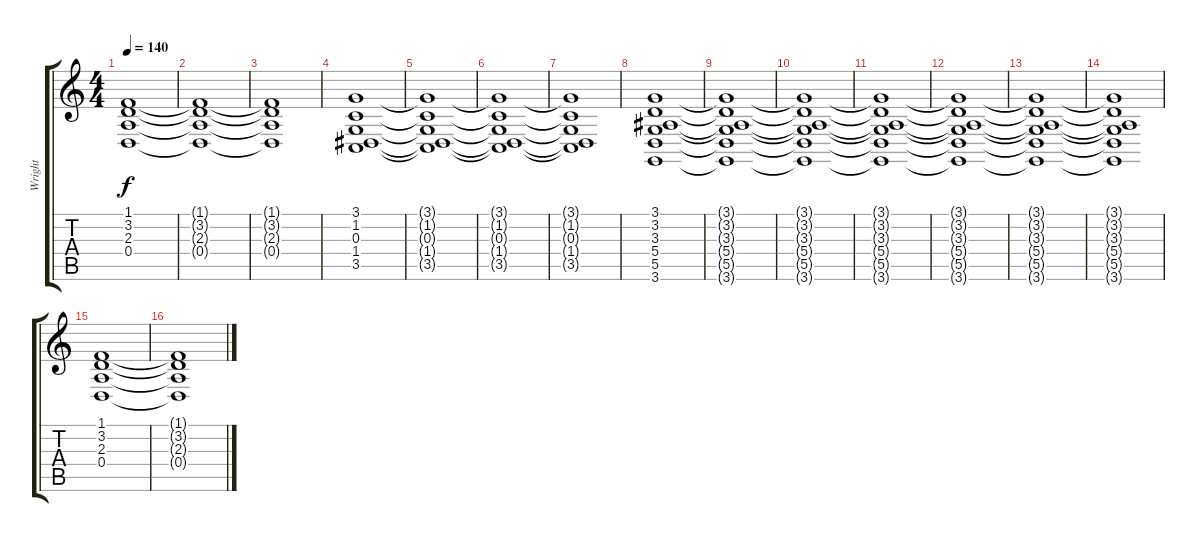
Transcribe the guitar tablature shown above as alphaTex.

\track ("Wright" "Wright") {instrument drawbarorgan}
\staff {score tabs}
\tuning (E4 B3 G3 D3 A2 E2) {hide}
\ts (4 4)
\tempo 140
\clef g2
\ks c
(1.1 3.2 2.3 0.4).1{dy f} |
(1.1{t} 3.2{t} 2.3{t} 0.4{t}).1 |
(1.1{t} 3.2{t} 2.3{t} 0.4{t}).1 |
(3.1 1.2 0.3 1.4 3.5).1 |
(3.1{t} 1.2{t} 0.3{t} 1.4{t} 3.5{t}).1 |
(3.1{t} 1.2{t} 0.3{t} 1.4{t} 3.5{t}).1 |
(3.1{t} 1.2{t} 0.3{t} 1.4{t} 3.5{t}).1 |
(3.1 3.2 3.3 5.4 5.5 3.6).1 |
(3.1{t} 3.2{t} 3.3{t} 5.4{t} 5.5{t} 3.6{t}).1 |
(3.1{t} 3.2{t} 3.3{t} 5.4{t} 5.5{t} 3.6{t}).1 |
(3.1{t} 3.2{t} 3.3{t} 5.4{t} 5.5{t} 3.6{t}).1 |
(3.1{t} 3.2{t} 3.3{t} 5.4{t} 5.5{t} 3.6{t}).1 |
(3.1{t} 3.2{t} 3.3{t} 5.4{t} 5.5{t} 3.6{t}).1 |
(3.1{t} 3.2{t} 3.3{t} 5.4{t} 5.5{t} 3.6{t}).1 |
(1.1 3.2 2.3 0.4).1 |
(1.1{t} 3.2{t} 2.3{t} 0.4{t}).1
